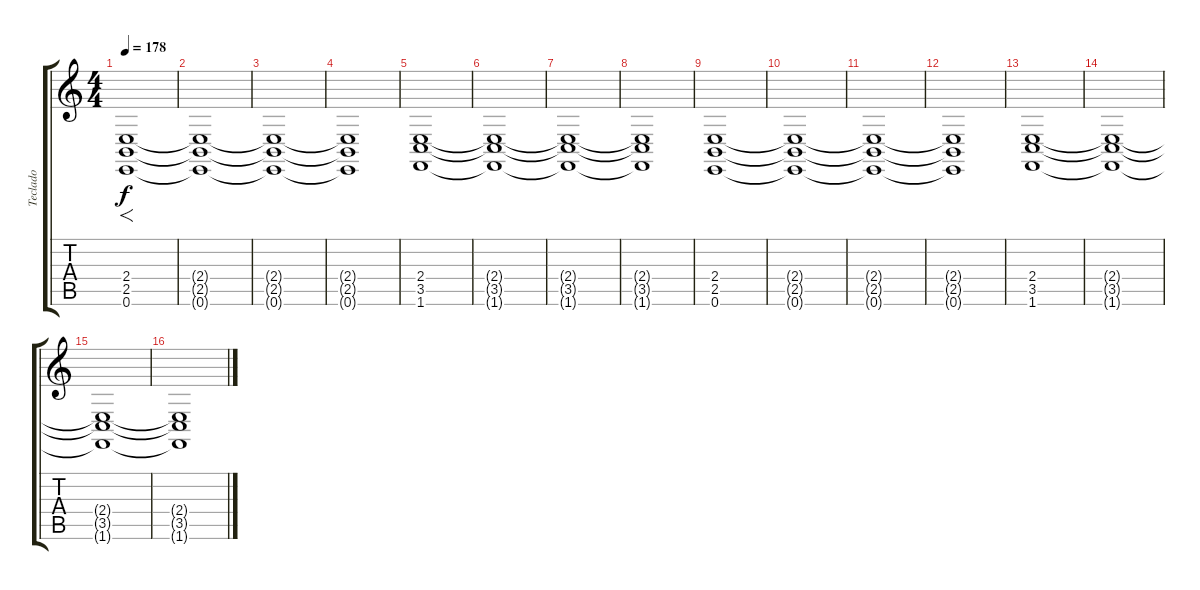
\track ("Teclado" "Teclado") {instrument stringensemble1}
\staff {score tabs}
\tuning (E4 B3 G3 D3 A2 E2) {hide}
\ts (4 4)
\tempo 178
\clef g2
\ks c
(2.4 2.5 0.6).1{f dy f instrument stringensemble1} |
(2.4{t} 2.5{t} 0.6{t}).1 |
(2.4{t} 2.5{t} 0.6{t}).1 |
(2.4{t} 2.5{t} 0.6{t}).1 |
(2.4 3.5 1.6).1 |
(2.4{t} 3.5{t} 1.6{t}).1 |
(2.4{t} 3.5{t} 1.6{t}).1 |
(2.4{t} 3.5{t} 1.6{t}).1 |
(2.4 2.5 0.6).1 |
(2.4{t} 2.5{t} 0.6{t}).1 |
(2.4{t} 2.5{t} 0.6{t}).1 |
(2.4{t} 2.5{t} 0.6{t}).1 |
(2.4 3.5 1.6).1 |
(2.4{t} 3.5{t} 1.6{t}).1 |
(2.4{t} 3.5{t} 1.6{t}).1 |
(2.4{t} 3.5{t} 1.6{t}).1
